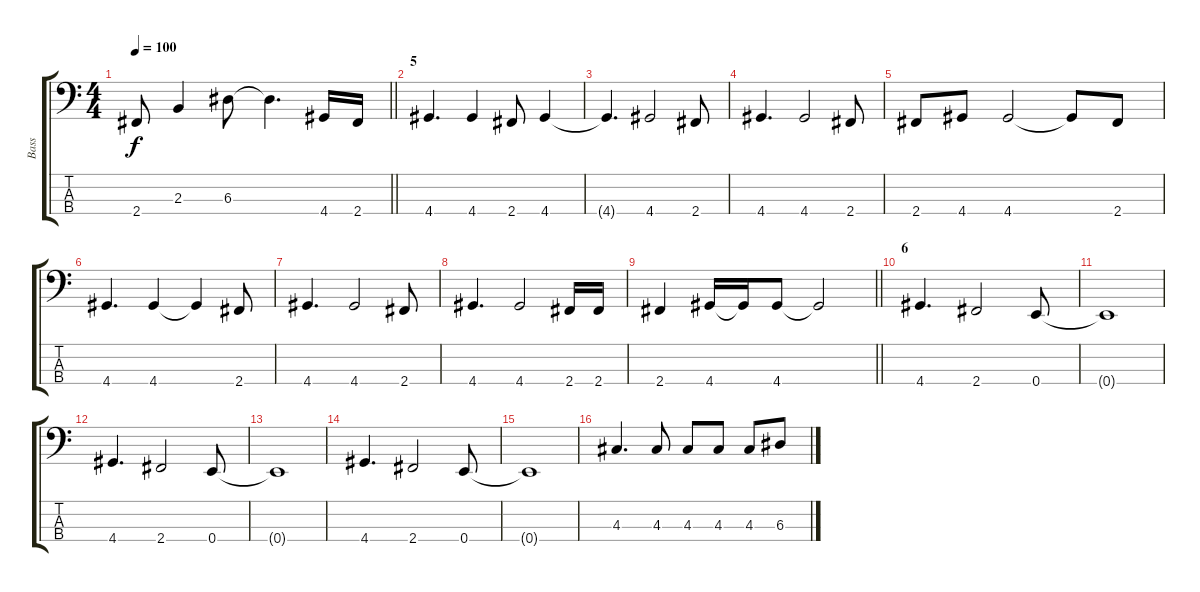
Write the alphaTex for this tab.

\track ("Bass" "Bass") {instrument electricbassfinger}
\staff {score tabs}
\tuning (G2 D2 A1 E1) {hide}
\ts (4 4)
\tempo 100
\clef f4
\barLineRight lightlight
\ks c
2.4{t}.8{dy f} 2.3.4 6.3.8 6.3{t}.4{d} 4.4.16 2.4.16 |
\section ("" "5")
4.4.4{d} 4.4.4 2.4.8 4.4.4 |
4.4{t}.4{d} 4.4.2 2.4.8 |
4.4.4{d} 4.4.2 2.4.8 |
2.4.8 4.4.8 4.4.2 4.4{t}.8 2.4.8 |
4.4.4{d} 4.4.4 4.4{t}.4 2.4.8 |
4.4.4{d} 4.4.2 2.4.8 |
4.4.4{d} 4.4.2 2.4.16 2.4.16 |
\barLineRight lightlight
2.4.4 4.4.16 4.4{t}.16 4.4.8 4.4{t}.2 |
\section ("" "6")
4.4.4{d} 2.4.2 0.4.8 |
0.4{t}.1 |
4.4.4{d} 2.4.2 0.4.8 |
0.4{t}.1 |
4.4.4{d} 2.4.2 0.4.8 |
0.4{t}.1 |
4.3.4{d} 4.3.8 4.3.8 4.3.8 4.3.8 6.3.8
